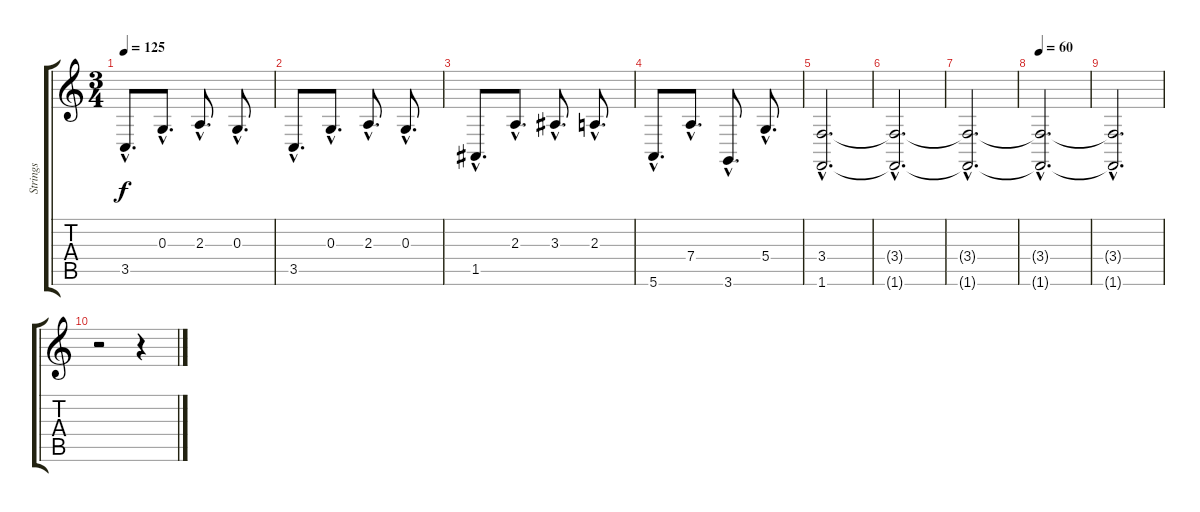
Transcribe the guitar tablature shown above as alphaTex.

\track ("Strings" "Strings") {instrument pizzicatostrings}
\staff {score tabs}
\tuning (E4 B3 G3 D3 A2 E2) {hide}
\ts (3 4)
\tempo 125
\clef g2
\ks c
3.5{hac}.8{d dy f instrument orchestralharp} 0.3{hac}.8{d} 2.3{hac}.8{d} 0.3{hac}.8{d} |
3.5{hac}.8{d instrument orchestralharp} 0.3{hac}.8{d} 2.3{hac}.8{d} 0.3{hac}.8{d} |
1.5{hac}.8{d instrument orchestralharp} 2.3{hac}.8{d} 3.3{hac}.8{d} 2.3{hac}.8{d} |
5.6{hac}.8{d instrument orchestralharp} 7.4{hac}.8{d} 3.6{hac}.8{d} 5.4{hac}.8{d} |
(3.4{hac} 1.6{hac}).2{d} |
(3.4{hac t} 1.6{hac t}).2{d} |
(3.4{hac t} 1.6{hac t}).2{d} |
\tempo 60
(3.4{hac t} 1.6{hac t}).2{d} |
(3.4{hac t} 1.6{hac t}).2{d} |
r.2 r.4
